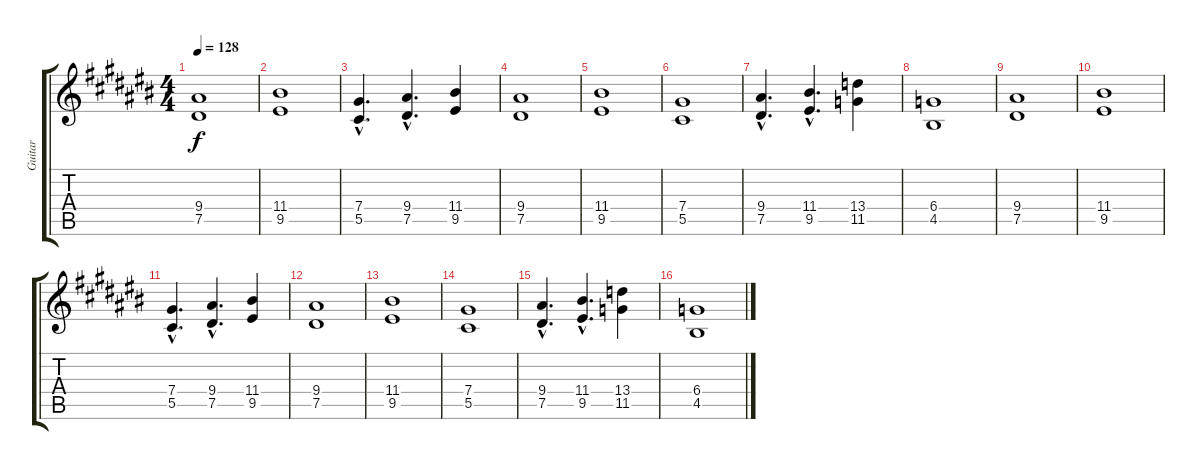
\track ("Guitar" "Guitar") {instrument distortionguitar}
\staff {score tabs}
\tuning (Eb4 Bb3 Gb3 Db3 Ab2 Eb2) {hide}
\ts (4 4)
\tempo 128
\clef g2
\ks c#
(9.4 7.5).1{dy f} |
(11.4 9.5).1 |
(7.4{hac} 5.5{hac}).4{d} (9.4{hac} 7.5{hac}).4{d} (11.4 9.5).4 |
(9.4 7.5).1 |
(11.4 9.5).1 |
(7.4 5.5).1 |
(9.4{hac} 7.5{hac}).4{d} (11.4{hac} 9.5{hac}).4{d} (13.4 11.5).4 |
(6.4 4.5).1 |
(9.4 7.5).1 |
(11.4 9.5).1 |
(7.4{hac} 5.5{hac}).4{d} (9.4{hac} 7.5{hac}).4{d} (11.4 9.5).4 |
(9.4 7.5).1 |
(11.4 9.5).1 |
(7.4 5.5).1 |
(9.4{hac} 7.5{hac}).4{d} (11.4{hac} 9.5{hac}).4{d} (13.4 11.5).4 |
(6.4 4.5).1
